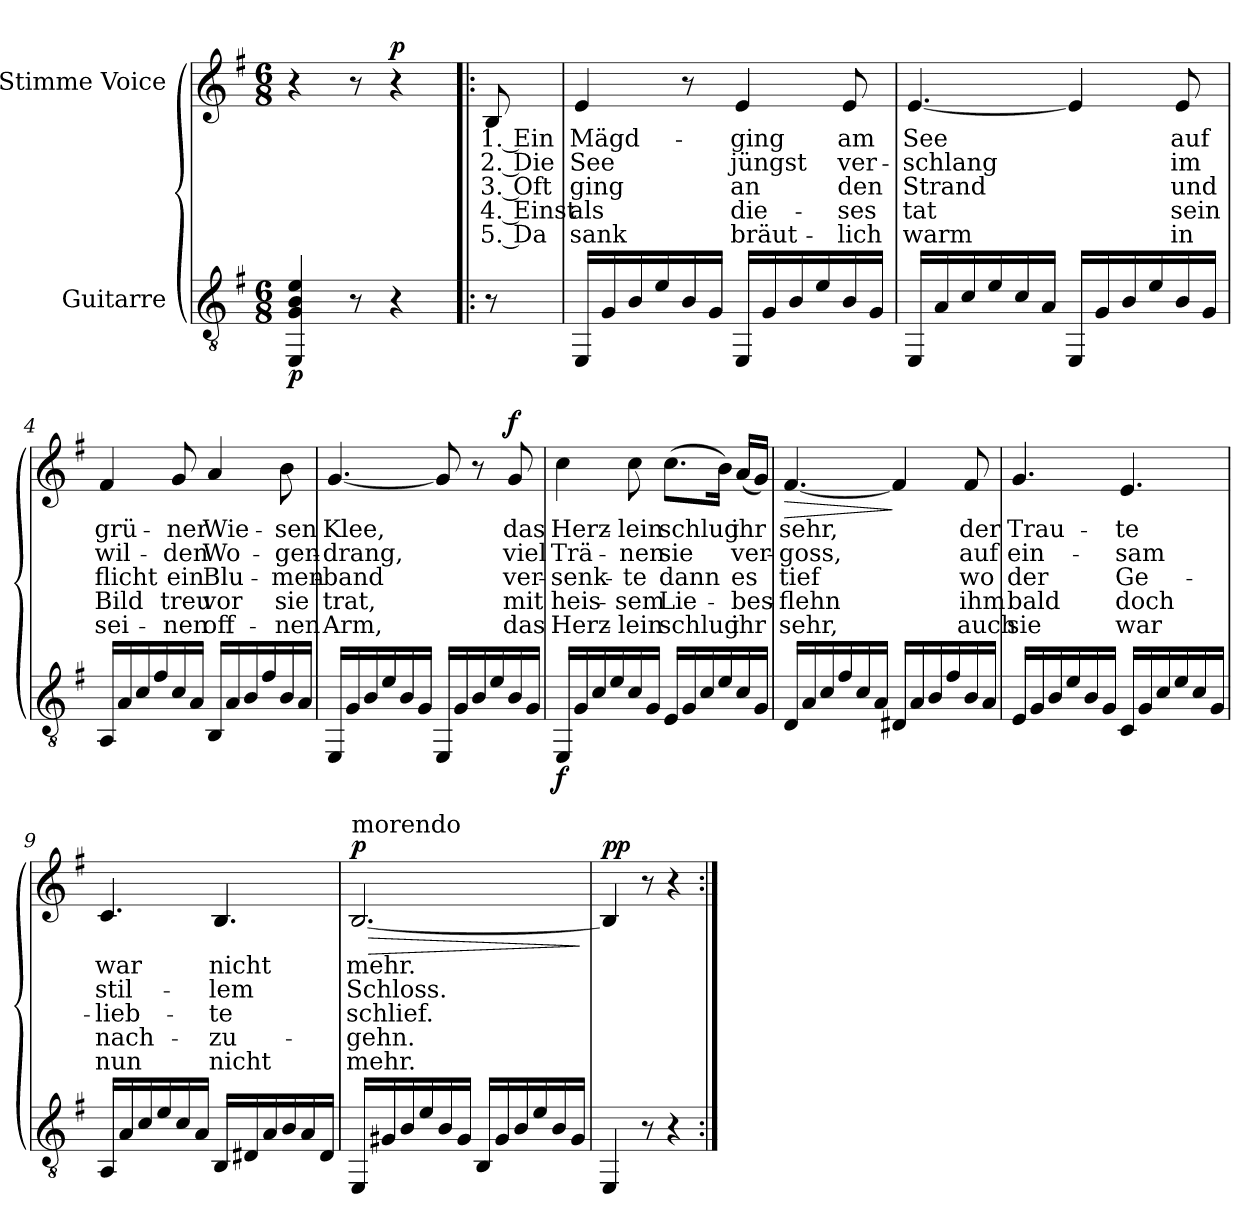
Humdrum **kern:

**kern	**dynam	**kern	**text	**text	**text	**text	**text	**dynam
*part2	*part2	*part1	*part1	*part1	*part1	*part1	*part1	*part1
*staff2	*staff2	*staff1	*staff1	*staff1	*staff1	*staff1	*staff1	*staff1
*I"Guitarre	*	*I"Stimme Voice	*	*	*	*	*	*
*clefGv2	*	*clefG2	*	*	*	*	*	*
*k[f#]	*	*k[f#]	*	*	*	*	*	*
*M6/8	*	*M6/8	*	*	*	*	*	*
=	=	=	=	=	=	=	=	=
!	!LO:DY:b	!	!	!	!	!	!	!
4EE/ 4G/ 4B/ 4e/	p	4r	.	.	.	.	.	.
8r	.	8r	.	.	.	.	.	.
!	!	!	!	!	!	!	!	!LO:DY:b
4r	.	4r	.	.	.	.	.	p
=1!|:	=1!|:	=1!|:	=1!|:	=1!|:	=1!|:	=1!|:	=1!|:	=1!|:
*	*	*MM144	*	*	*	*	*	*
!	!	!	!LO:LY:b	!LO:LY:b	!LO:LY:b	!LO:LY:b	!LO:LY:b	!
8r	.	8B/	1. Ein	2. Die	3. Oft	4. Einst	5. Da	.
=2	=2	=2	=2	=2	=2	=2	=2	=2
!	!	!	!LO:LY:b	!LO:LY:b	!LO:LY:b	!LO:LY:b	!LO:LY:b	!
16EE/LL	.	4e/	Mägd-	See	ging	als	sank	.
16G/	.	.	.	.	.	.	.	.
16B/	.	.	.	.	.	.	.	.
16e/	.	.	.	.	.	.	.	.
16B/	.	8r	.	.	.	.	.	.
16G/JJ	.	.	.	.	.	.	.	.
!	!	!	!LO:LY:b	!LO:LY:b	!LO:LY:b	!LO:LY:b	!LO:LY:b	!
16EE/LL	.	4e/	ging	jüngst	an	die-	bräut-	.
16G/	.	.	.	.	.	.	.	.
16B/	.	.	.	.	.	.	.	.
16e/	.	.	.	.	.	.	.	.
!	!	!	!LO:LY:b	!LO:LY:b	!LO:LY:b	!LO:LY:b	!LO:LY:b	!
16B/	.	8e/	am	ver-	den	-ses	-lich	.
16G/JJ	.	.	.	.	.	.	.	.
=3	=3	=3	=3	=3	=3	=3	=3	=3
!	!	!	!LO:LY:b	!LO:LY:b	!LO:LY:b	!LO:LY:b	!LO:LY:b	!
16EE/LL	.	[4.e/	See	-schlang	Strand	tat	warm	.
16A/	.	.	.	.	.	.	.	.
16c/	.	.	.	.	.	.	.	.
16e/	.	.	.	.	.	.	.	.
16c/	.	.	.	.	.	.	.	.
16A/JJ	.	.	.	.	.	.	.	.
16EE/LL	.	4e/]	.	.	.	.	.	.
16G/	.	.	.	.	.	.	.	.
16B/	.	.	.	.	.	.	.	.
16e/	.	.	.	.	.	.	.	.
!	!	!	!LO:LY:b	!LO:LY:b	!LO:LY:b	!LO:LY:b	!LO:LY:b	!
16B/	.	8e/	auf	im	und	sein	in	.
16G/JJ	.	.	.	.	.	.	.	.
=4	=4	=4	=4	=4	=4	=4	=4	=4
!	!	!	!LO:LY:b	!LO:LY:b	!LO:LY:b	!LO:LY:b	!LO:LY:b	!
16AA/LL	.	4f#/	grü-	wil-	flicht	Bild	sei-	.
16A/	.	.	.	.	.	.	.	.
16c/	.	.	.	.	.	.	.	.
16f#/	.	.	.	.	.	.	.	.
!	!	!	!LO:LY:b	!LO:LY:b	!LO:LY:b	!LO:LY:b	!LO:LY:b	!
16c/	.	8g/	-ner	-den	ein	treu	-nen	.
16A/JJ	.	.	.	.	.	.	.	.
!	!	!	!LO:LY:b	!LO:LY:b	!LO:LY:b	!LO:LY:b	!LO:LY:b	!
16BB/LL	.	4a/	Wie-	Wo-	Blu-	vor	off-	.
16A/	.	.	.	.	.	.	.	.
16B/	.	.	.	.	.	.	.	.
16f#/	.	.	.	.	.	.	.	.
!	!	!	!LO:LY:b	!LO:LY:b	!LO:LY:b	!LO:LY:b	!LO:LY:b	!
16B/	.	8b\	-sen	-gen-	-men-	sie	-nen	.
16A/JJ	.	.	.	.	.	.	.	.
=5	=5	=5	=5	=5	=5	=5	=5	=5
!	!	!	!LO:LY:b	!LO:LY:b	!LO:LY:b	!LO:LY:b	!LO:LY:b	!
16EE/LL	.	[4.g/	Klee,	-drang,	-band	trat,	Arm,	.
16G/	.	.	.	.	.	.	.	.
16B/	.	.	.	.	.	.	.	.
16e/	.	.	.	.	.	.	.	.
16B/	.	.	.	.	.	.	.	.
16G/JJ	.	.	.	.	.	.	.	.
16EE/LL	.	8g/]	.	.	.	.	.	.
16G/	.	.	.	.	.	.	.	.
16B/	.	8r	.	.	.	.	.	.
16e/	.	.	.	.	.	.	.	.
!	!	!	!LO:LY:b	!LO:LY:b	!LO:LY:b	!LO:LY:b	!LO:LY:b	!LO:DY:b
16B/	.	8g/	das	viel	ver-	mit	das	f
16G/JJ	.	.	.	.	.	.	.	.
=6	=6	=6	=6	=6	=6	=6	=6	=6
!	!LO:DY:b	!	!LO:LY:b	!LO:LY:b	!LO:LY:b	!LO:LY:b	!LO:LY:b	!
16EE/LL	f	4cc\	Herz-	Trä-	-senk-	heis-	Herz-	.
16G/	.	.	.	.	.	.	.	.
16c/	.	.	.	.	.	.	.	.
16e/	.	.	.	.	.	.	.	.
!	!	!	!LO:LY:b	!LO:LY:b	!LO:LY:b	!LO:LY:b	!LO:LY:b	!
16c/	.	8cc\	-lein	-nen	-te	-sem	-lein	.
16G/JJ	.	.	.	.	.	.	.	.
!	!	!	!LO:LY:b	!LO:LY:b	!LO:LY:b	!LO:LY:b	!LO:LY:b	!
16E/LL	.	(>8.cc\L	schlug	sie	dann	Lie-	schlug	.
16G/	.	.	.	.	.	.	.	.
16c/	.	.	.	.	.	.	.	.
16e/	.	16b\Jk)	.	.	.	.	.	.
!	!	!	!LO:LY:b	!LO:LY:b	!LO:LY:b	!LO:LY:b	!LO:LY:b	!
16c/	.	(<16a/LL	ihr	ver-	es	-bes-	ihr	.
16G/JJ	.	16g/JJ)	.	.	.	.	.	.
!!LO:LB:g=z
=7	=7	=7	=7	=7	=7	=7	=7	=7
!	!	!	!LO:LY:b	!LO:LY:b	!LO:LY:b	!LO:LY:b	!LO:LY:b	!LO:HP:b
16D/LL	.	[4.f#/	sehr,	-goss,	tief	-flehn	sehr,	>
16A/	.	.	.	.	.	.	.	.
16c/	.	.	.	.	.	.	.	.
16f#/	.	.	.	.	.	.	.	.
16c/	.	.	.	.	.	.	.	.
16A/JJ	.	.	.	.	.	.	.	.
16D#X/LL	.	4f#/]	.	.	.	.	.	]
16A/	.	.	.	.	.	.	.	.
16B/	.	.	.	.	.	.	.	.
16f#/	.	.	.	.	.	.	.	.
!	!	!	!LO:LY:b	!LO:LY:b	!LO:LY:b	!LO:LY:b	!LO:LY:b	!
16B/	.	8f#/	der	auf	wo	ihm	auch	.
16A/JJ	.	.	.	.	.	.	.	.
=8	=8	=8	=8	=8	=8	=8	=8	=8
!	!	!	!LO:LY:b	!LO:LY:b	!LO:LY:b	!LO:LY:b	!LO:LY:b	!
16E/LL	.	4.g/	Trau-	ein-	der	bald	sie	.
16G/	.	.	.	.	.	.	.	.
16B/	.	.	.	.	.	.	.	.
16e/	.	.	.	.	.	.	.	.
16B/	.	.	.	.	.	.	.	.
16G/JJ	.	.	.	.	.	.	.	.
!	!	!	!LO:LY:b	!LO:LY:b	!LO:LY:b	!LO:LY:b	!LO:LY:b	!
16C/LL	.	4.e/	-te	-sam	Ge-	doch	war	.
16G/	.	.	.	.	.	.	.	.
16c/	.	.	.	.	.	.	.	.
16e/	.	.	.	.	.	.	.	.
16c/	.	.	.	.	.	.	.	.
16G/JJ	.	.	.	.	.	.	.	.
=9	=9	=9	=9	=9	=9	=9	=9	=9
!	!	!	!LO:LY:b	!LO:LY:b	!LO:LY:b	!LO:LY:b	!LO:LY:b	!
16AA/LL	.	4.c/	war	stil-	-lieb-	nach-	nun	.
16A/	.	.	.	.	.	.	.	.
16c/	.	.	.	.	.	.	.	.
16e/	.	.	.	.	.	.	.	.
16c/	.	.	.	.	.	.	.	.
16A/JJ	.	.	.	.	.	.	.	.
!	!	!	!LO:LY:b	!LO:LY:b	!LO:LY:b	!LO:LY:b	!LO:LY:b	!
16BB/LL	.	4.B/	nicht	-lem	-te	-zu-	nicht	.
16D#X/	.	.	.	.	.	.	.	.
16A/	.	.	.	.	.	.	.	.
16B/	.	.	.	.	.	.	.	.
16A/	.	.	.	.	.	.	.	.
16D#/JJ	.	.	.	.	.	.	.	.
=10	=10	=10	=10	=10	=10	=10	=10	=10
!	!	!LO:TX:a:t=morendo	!	!	!	!	!	!
!	!	!	!LO:LY:b	!LO:LY:b	!LO:LY:b	!LO:LY:b	!LO:LY:b	!LO:HP:b
!	!	!	!	!	!	!	!	!LO:DY:n=1:a
16EE/LL	.	[2.B/	mehr.	Schloss.	schlief.	-gehn.	mehr.	> p
16G#X/	.	.	.	.	.	.	.	.
16B/	.	.	.	.	.	.	.	.
16e/	.	.	.	.	.	.	.	.
16B/	.	.	.	.	.	.	.	.
16G#/JJ	.	.	.	.	.	.	.	.
16BB/LL	.	.	.	.	.	.	.	.
16G#/	.	.	.	.	.	.	.	.
16B/	.	.	.	.	.	.	.	.
16e/	.	.	.	.	.	.	.	.
16B/	.	.	.	.	.	.	.	.
16G#/JJ	.	.	.	.	.	.	.	.
.	.	.	.	.	.	.	.	]
=11	=11	=11	=11	=11	=11	=11	=11	=11
!	!	!	!	!	!	!	!	!LO:DY:a
4EE/	.	4B/]	.	.	.	.	.	pp
8r	.	8r	.	.	.	.	.	.
4r	.	4r	.	.	.	.	.	.
=:|!	=:|!	=:|!	=:|!	=:|!	=:|!	=:|!	=:|!	=:|!
*-	*-	*-	*-	*-	*-	*-	*-	*-
